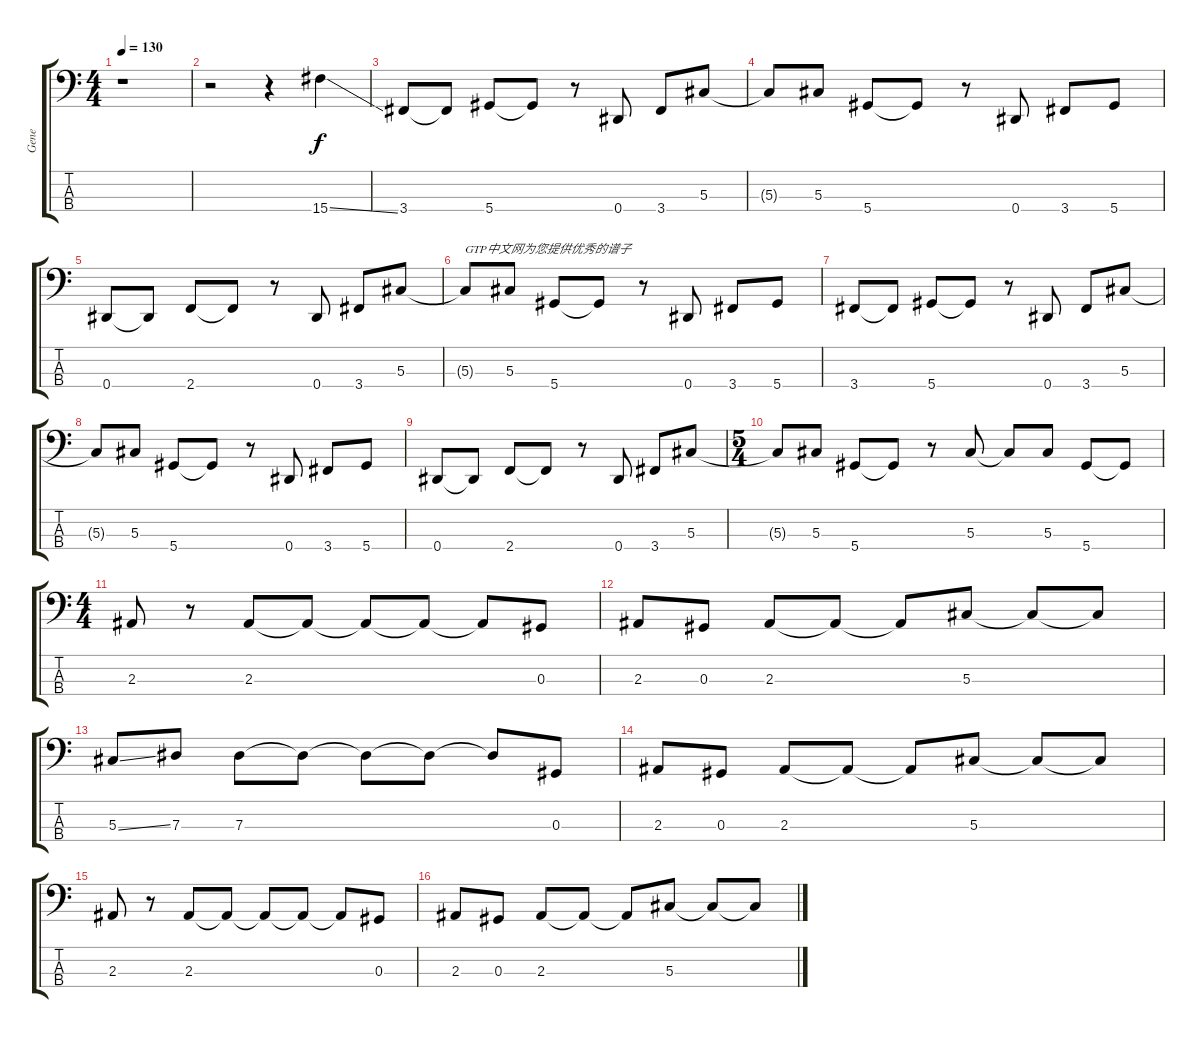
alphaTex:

\track ("Gene" "Gene") {instrument electricbasspick}
\staff {score tabs}
\tuning (Gb2 Db2 Ab1 Eb1) {hide}
\ts (4 4)
\tempo 130
\clef f4
\ks c
r.1{dy f} |
r.2 r.4 15.4{ss}.4 |
3.4.8 3.4{t}.8 5.4.8 5.4{t}.8 r.8 0.4.8 3.4.8 5.3.8 |
5.3{t}.8 5.3.8 5.4.8 5.4{t}.8 r.8 0.4.8 3.4.8 5.4.8 |
0.4.8 0.4{t}.8 2.4.8 2.4{t}.8 r.8 0.4.8 3.4.8 5.3.8 |
5.3{t}.8{txt "GTP中文网为您提供优秀的谱子"} 5.3.8 5.4.8 5.4{t}.8 r.8 0.4.8 3.4.8 5.4.8 |
3.4.8 3.4{t}.8 5.4.8 5.4{t}.8 r.8 0.4.8 3.4.8 5.3.8 |
5.3{t}.8 5.3.8 5.4.8 5.4{t}.8 r.8 0.4.8 3.4.8 5.4.8 |
0.4.8 0.4{t}.8 2.4.8 2.4{t}.8 r.8 0.4.8 3.4.8 5.3.8 |
\ts (5 4)
5.3{t}.8 5.3.8 5.4.8 5.4{t}.8 r.8 5.3.8 5.3{t}.8 5.3.8 5.4.8 5.4{t}.8 |
\ts (4 4)
2.3.8 r.8 2.3.8 2.3{t}.8 2.3{t}.8 2.3{t}.8 2.3{t}.8 0.3.8 |
2.3.8 0.3.8 2.3.8 2.3{t}.8 2.3{t}.8 5.3.8 5.3{t}.8 5.3{t}.8 |
5.3{ss}.8 7.3.8 7.3.8 7.3{t}.8 7.3{t}.8 7.3{t}.8 7.3{t}.8 0.3.8 |
2.3.8 0.3.8 2.3.8 2.3{t}.8 2.3{t}.8 5.3.8 5.3{t}.8 5.3{t}.8 |
2.3.8 r.8 2.3.8 2.3{t}.8 2.3{t}.8 2.3{t}.8 2.3{t}.8 0.3.8 |
2.3.8 0.3.8 2.3.8 2.3{t}.8 2.3{t}.8 5.3.8 5.3{t}.8 5.3{t}.8
